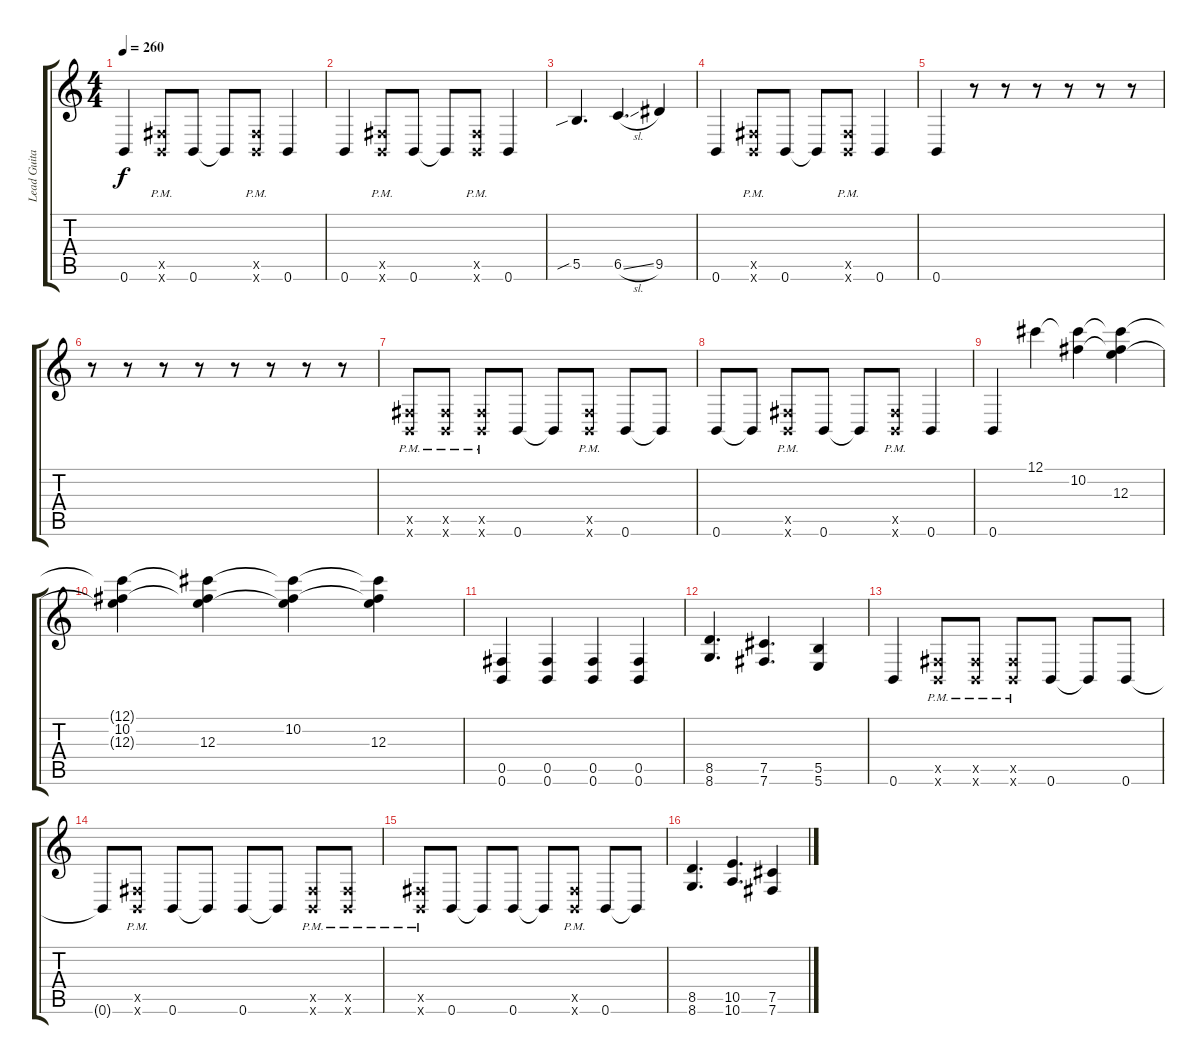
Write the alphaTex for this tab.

\track ("Lead Guitar" "Lead Guita") {instrument distortionguitar}
\staff {score tabs}
\tuning (Db4 Ab3 E3 B2 Gb2 B1) {hide}
\ts (4 4)
\tempo 260
\clef g2
\ks c
0.6.4{dy f} (0.5{pm x} 0.6{pm x}).8 0.6.8 0.6{t}.8 (0.5{pm x} 0.6{pm x}).8 0.6.4 |
0.6.4 (0.5{pm x} 0.6{pm x}).8 0.6.8 0.6{t}.8 (0.5{pm x} 0.6{pm x}).8 0.6.4 |
5.5{sib}.4{d} 6.5{sl}.4{d} 9.5.4 |
0.6.4 (0.5{pm x} 0.6{pm x}).8 0.6.8 0.6{t}.8 (0.5{pm x} 0.6{pm x}).8 0.6.4 |
0.6.4 r.8 r.8 r.8 r.8 r.8 r.8 |
r.8 r.8 r.8 r.8 r.8 r.8 r.8 r.8 |
(0.5{pm x} 0.6{pm x}).8 (0.5{pm x} 0.6{pm x}).8 (0.5{pm x} 0.6{pm x}).8 0.6.8 0.6{t}.8 (0.5{pm x} 0.6{pm x}).8 0.6.8 0.6{t}.8 |
0.6.8 0.6{t}.8 (0.5{pm x} 0.6{pm x}).8 0.6.8 0.6{t}.8 (0.5{pm x} 0.6{pm x}).8 0.6.4 |
0.6.4 12.1.4 (12.1{t} 10.2).4 (12.1{t} 10.2{t} 12.3).4 |
(12.1{t} 10.2 12.3{t}).4 (12.1{t} 10.2{t} 12.3).4 (12.1{t} 10.2 12.3{t}).4 (12.1{t} 10.2{t} 12.3).4 |
(0.5 0.6).4 (0.5 0.6).4 (0.5 0.6).4 (0.5 0.6).4 |
(8.5 8.6).4{d} (7.5 7.6).4{d} (5.5 5.6).4 |
0.6.4 (0.5{pm x} 0.6{pm x}).8 (0.5{pm x} 0.6{pm x}).8 (0.5{pm x} 0.6{pm x}).8 0.6.8 0.6{t}.8 0.6.8 |
0.6{t}.8 (0.5{pm x} 0.6{pm x}).8 0.6.8 0.6{t}.8 0.6.8 0.6{t}.8 (0.5{pm x} 0.6{pm x}).8 (0.5{pm x} 0.6{pm x}).8 |
(0.5{pm x} 0.6{pm x}).8 0.6.8 0.6{t}.8 0.6.8 0.6{t}.8 (0.5{pm x} 0.6{pm x}).8 0.6.8 0.6{t}.8 |
(8.5 8.6).4{d} (10.5 10.6).4{d} (7.5 7.6).4
